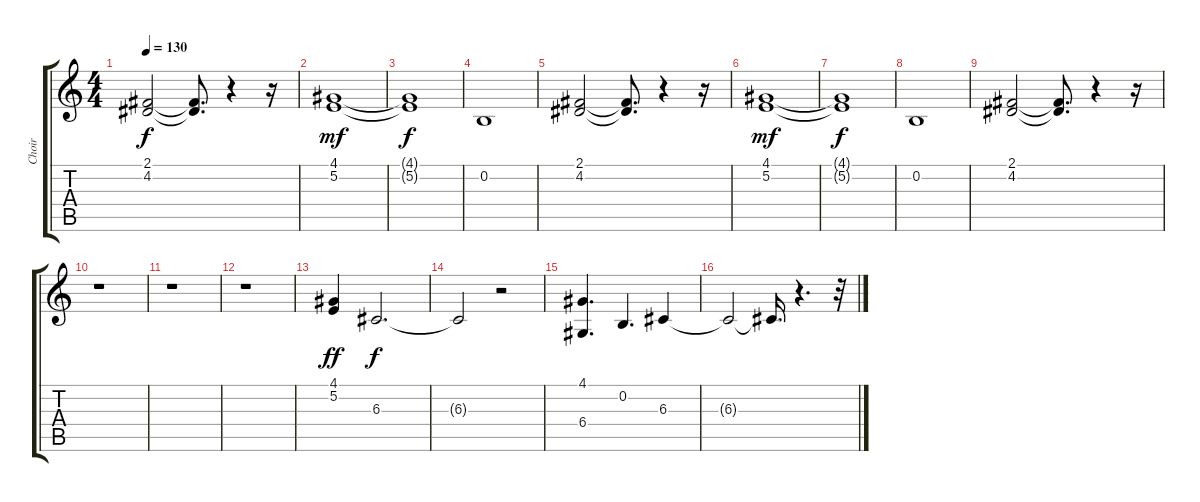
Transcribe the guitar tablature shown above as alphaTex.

\track ("Choir" "Choir") {instrument choiraahs}
\staff {score tabs}
\tuning (E4 B3 G3 D3 A2 E2) {hide}
\ts (4 4)
\tempo 130
\clef g2
\ks c
(2.1 4.2).2{dy f} (2.1{t} 4.2{t}).8{d} r.4 r.16 |
(4.1 5.2).1{dy mf} |
(4.1{t} 5.2{t}).1{dy f} |
0.2.1 |
(2.1 4.2).2 (2.1{t} 4.2{t}).8{d} r.4 r.16 |
(4.1 5.2).1{dy mf} |
(4.1{t} 5.2{t}).1{dy f} |
0.2.1 |
(2.1 4.2).2 (2.1{t} 4.2{t}).8{d} r.4 r.16 |
r.1 |
r.1 |
r.1 |
(4.1 5.2).4{dy ff} 6.3.2{d dy f} |
6.3{t}.2 r.2 |
(4.1 6.4).4{d} 0.2.4{d} 6.3.4 |
6.3{t}.2 6.3{t}.16{d} r.4{d} r.32
